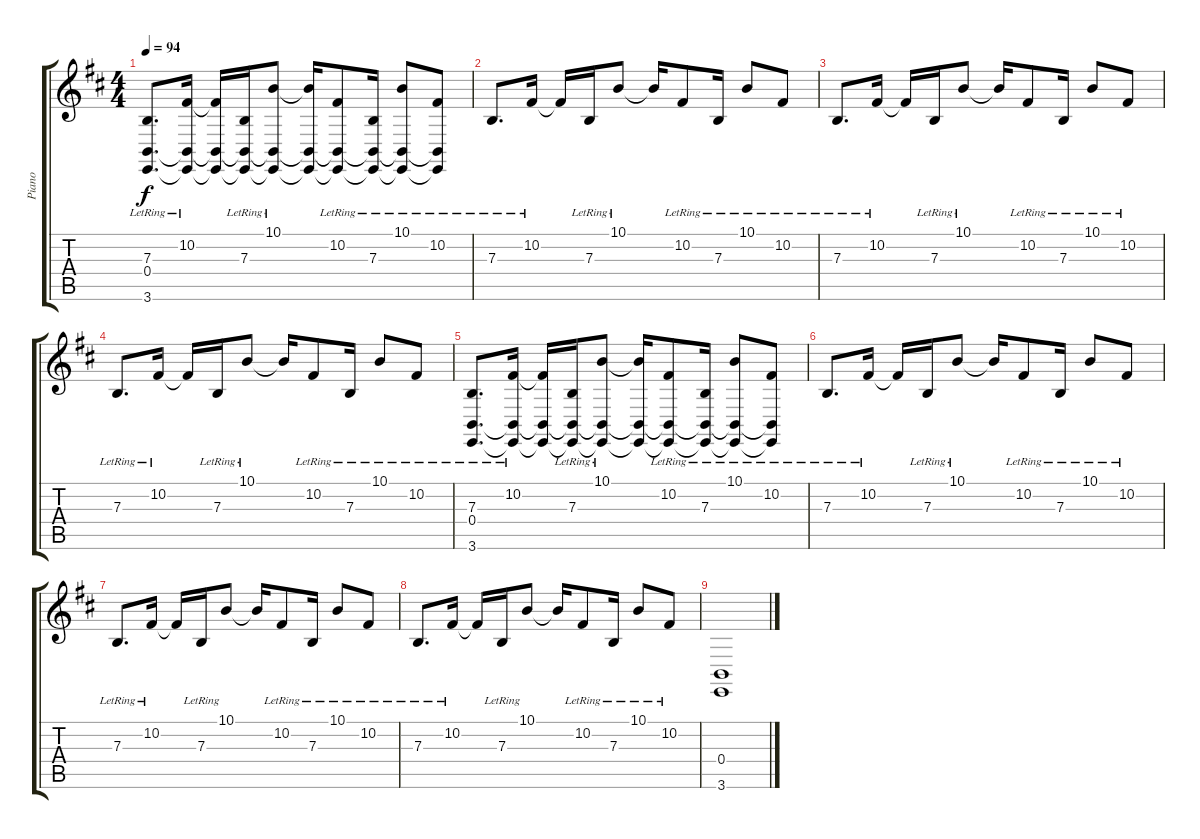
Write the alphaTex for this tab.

\track ("Piano" "Piano") {instrument acousticgrandpiano}
\staff {score tabs}
\tuning (Db4 Ab3 E3 B2 Gb2 Db2) {hide}
\ts (4 4)
\tempo 94
\clef g2
\ks d
(7.3{lr} 0.4 3.6).8{d dy f} (10.2{lr} 0.4{t} 3.6{t}).16 (10.2{t} 0.4{t} 3.6{t}).16 (7.3{lr} 0.4{t} 3.6{t}).16 (10.1{lr} 0.4{t} 3.6{t}).8 (10.1{t} 0.4{t} 3.6{t}).16 (10.2{lr} 0.4{t} 3.6{t}).8 (7.3{lr} 0.4{t} 3.6{t}).16 (10.1{lr} 0.4{t} 3.6{t}).8 (10.2{lr} 0.4{t} 3.6{t}).8 |
7.3{lr}.8{d} 10.2{lr}.16 10.2{t}.16 7.3{lr}.16 10.1{lr}.8 10.1{t}.16 10.2{lr}.8 7.3{lr}.16 10.1{lr}.8 10.2{lr}.8 |
7.3{lr}.8{d} 10.2{lr}.16 10.2{t}.16 7.3{lr}.16 10.1{lr}.8 10.1{t}.16 10.2{lr}.8 7.3{lr}.16 10.1{lr}.8 10.2{lr}.8 |
7.3{lr}.8{d} 10.2{lr}.16 10.2{t}.16 7.3{lr}.16 10.1{lr}.8 10.1{t}.16 10.2{lr}.8 7.3{lr}.16 10.1{lr}.8 10.2{lr}.8 |
(7.3{lr} 0.4 3.6).8{d} (10.2{lr} 0.4{t} 3.6{t}).16 (10.2{t} 0.4{t} 3.6{t}).16 (7.3{lr} 0.4{t} 3.6{t}).16 (10.1{lr} 0.4{t} 3.6{t}).8 (10.1{t} 0.4{t} 3.6{t}).16 (10.2{lr} 0.4{t} 3.6{t}).8 (7.3{lr} 0.4{t} 3.6{t}).16 (10.1{lr} 0.4{t} 3.6{t}).8 (10.2{lr} 0.4{t} 3.6{t}).8 |
7.3{lr}.8{d} 10.2{lr}.16 10.2{t}.16 7.3{lr}.16 10.1{lr}.8 10.1{t}.16 10.2{lr}.8 7.3{lr}.16 10.1{lr}.8 10.2{lr}.8 |
7.3{lr}.8{d} 10.2{lr}.16 10.2{t}.16 7.3{lr}.16 10.1{lr}.8 10.1{t}.16 10.2{lr}.8 7.3{lr}.16 10.1{lr}.8 10.2{lr}.8 |
7.3{lr}.8{d} 10.2{lr}.16 10.2{t}.16 7.3{lr}.16 10.1{lr}.8 10.1{t}.16 10.2{lr}.8 7.3{lr}.16 10.1{lr}.8 10.2{lr}.8 |
(0.4 3.6).1
